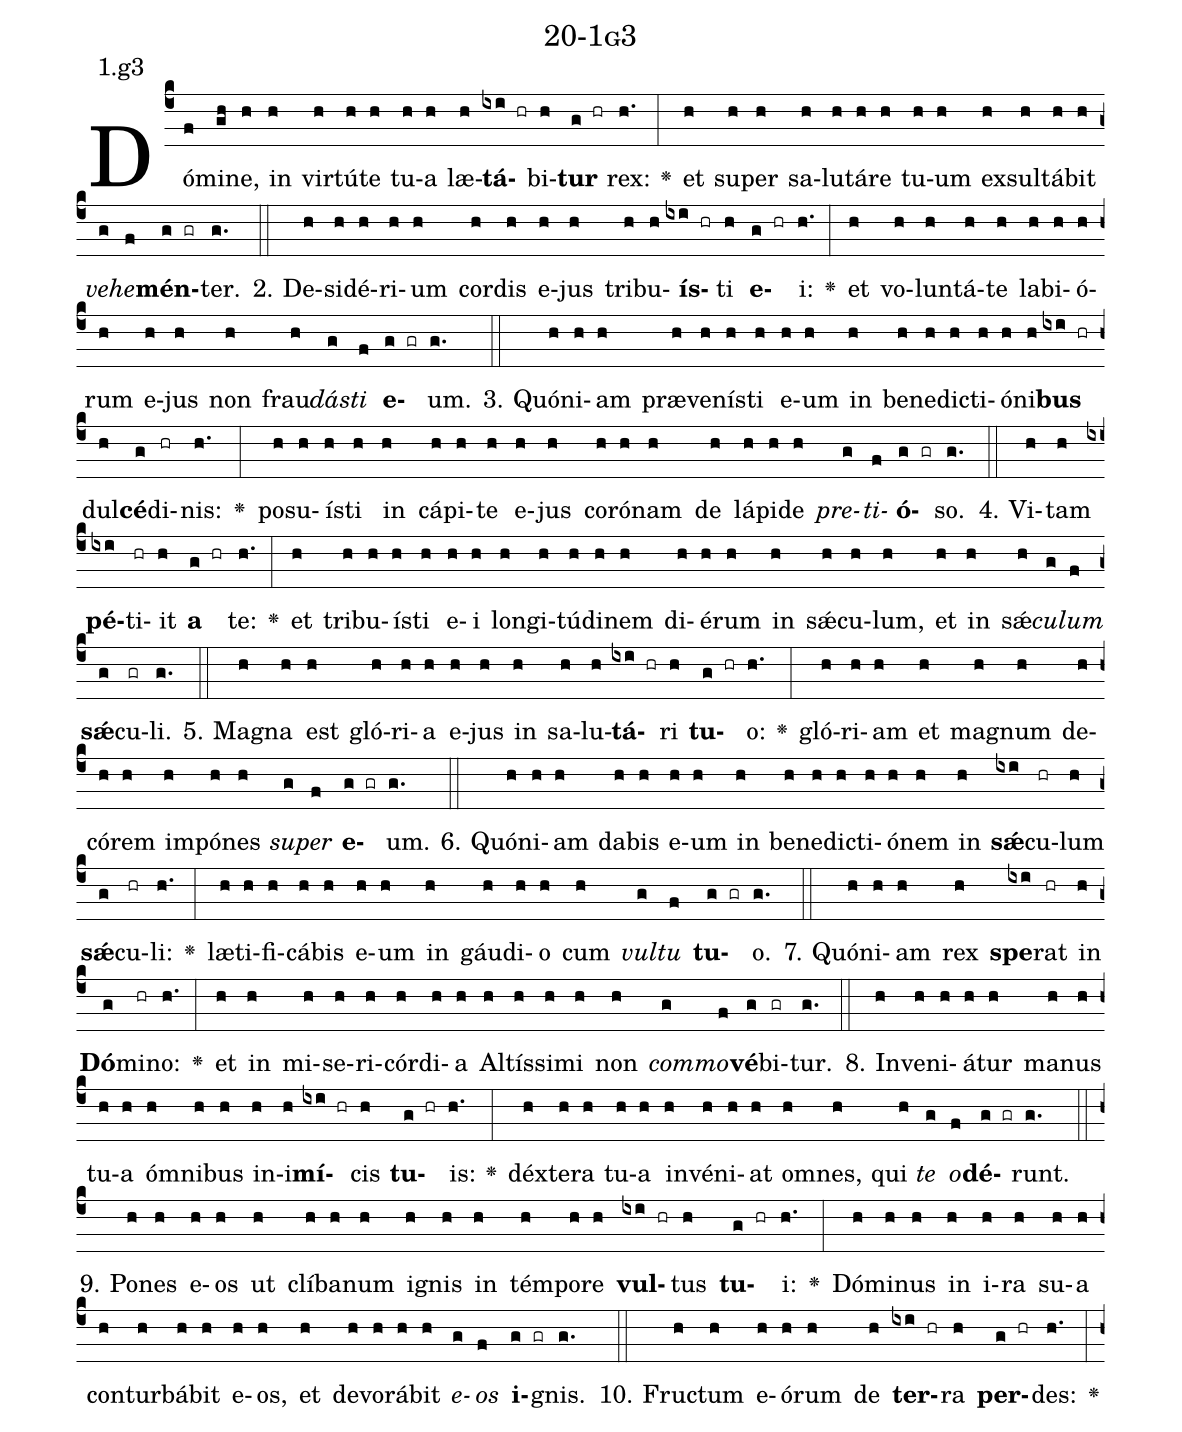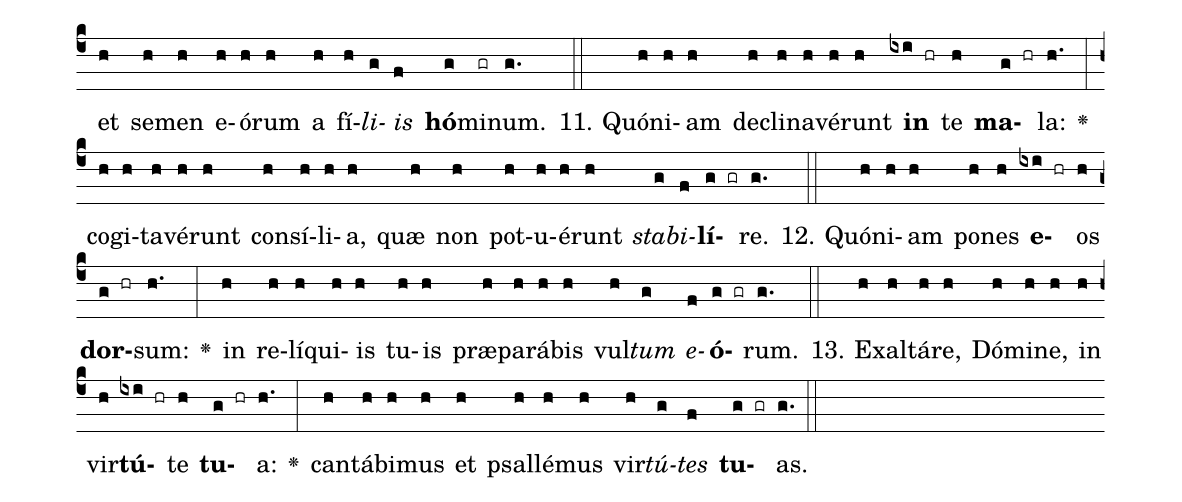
name: 20-1g3;
annotation: 1.g3;
%%
(c4)Dó(f)mi(gh)ne,(h) in(h) vir(h)tú(h)te(h) tu(h)a(h) læ(h)<b>tá</b>(ixi hr)bi(h)<b>tur</b>(g hr) rex:(h.) <v>\greheightstar</v>(:) et(h) su(h)per(h) sa(h)lu(h)tá(h)re(h) tu(h)um(h) ex(h)sul(h)tá(h)bit(h) <i>ve</i>(g)<i>he</i>(f)<b>mén</b>(g gr)ter.(g.) (::)
2. De(h)si(h)dé(h)ri(h)um(h) cor(h)dis(h) e(h)jus(h) tri(h)bu(h)<b>ís</b>(ixi hr)ti(h) <b>e</b>(g hr)i:(h.) <v>\greheightstar</v>(:) et(h) vo(h)lun(h)tá(h)te(h) la(h)bi(h)ó(h)rum(h) e(h)jus(h) non(h) frau(h)<i>dás</i>(g)<i>ti</i>(f) <b>e</b>(g gr)um.(g.) (::)
3. Quón(h)i(h)am(h) præ(h)ve(h)nís(h)ti(h) e(h)um(h) in(h) be(h)ne(h)dic(h)ti(h)ó(h)ni(h)<b>bus</b>(ixi hr) dul(h)<b>cé</b>(g)di(hr)nis:(h.) <v>\greheightstar</v>(:) po(h)su(h)ís(h)ti(h) in(h) cá(h)pi(h)te(h) e(h)jus(h) co(h)ró(h)nam(h) de(h) lá(h)pi(h)de(h) <i>pre</i>(g)<i>ti</i>(f)<b>ó</b>(g gr)so.(g.) (::)
4. Vi(h)tam(h) <b>pé</b>(ixi)ti(hr)it(h) <b>a</b>(g hr) te:(h.) <v>\greheightstar</v>(:) et(h) tri(h)bu(h)ís(h)ti(h) e(h)i(h) lon(h)gi(h)tú(h)di(h)nem(h) di(h)é(h)rum(h) in(h) sǽ(h)cu(h)lum,(h) et(h) in(h) sǽ(h)<i>cu</i>(g)<i>lum</i>(f) <b>sǽ</b>(g)cu(gr)li.(g.) (::)
5. Ma(h)gna(h) est(h) gló(h)ri(h)a(h) e(h)jus(h) in(h) sa(h)lu(h)<b>tá</b>(ixi hr)ri(h) <b>tu</b>(g hr)o:(h.) <v>\greheightstar</v>(:) gló(h)ri(h)am(h) et(h) ma(h)gnum(h) de(h)có(h)rem(h) im(h)pó(h)nes(h) <i>su</i>(g)<i>per</i>(f) <b>e</b>(g gr)um.(g.) (::)
6. Quón(h)i(h)am(h) da(h)bis(h) e(h)um(h) in(h) be(h)ne(h)dic(h)ti(h)ó(h)nem(h) in(h) <b>sǽ</b>(ixi)cu(hr)lum(h) <b>sǽ</b>(g)cu(hr)li:(h.) <v>\greheightstar</v>(:) læ(h)ti(h)fi(h)cá(h)bis(h) e(h)um(h) in(h) gáu(h)di(h)o(h) cum(h) <i>vul</i>(g)<i>tu</i>(f) <b>tu</b>(g gr)o.(g.) (::)
7. Quón(h)i(h)am(h) rex(h) <b>spe</b>(ixi)rat(hr) in(h) <b>Dó</b>(g)mi(hr)no:(h.) <v>\greheightstar</v>(:) et(h) in(h) mi(h)se(h)ri(h)cór(h)di(h)a(h) Al(h)tís(h)si(h)mi(h) non(h) <i>com</i>(g)<i>mo</i>(f)<b>vé</b>(g)bi(gr)tur.(g.) (::)
8. In(h)ve(h)ni(h)á(h)tur(h) ma(h)nus(h) tu(h)a(h) óm(h)ni(h)bus(h) in(h)i(h)<b>mí</b>(ixi hr)cis(h) <b>tu</b>(g hr)is:(h.) <v>\greheightstar</v>(:) déx(h)te(h)ra(h) tu(h)a(h) in(h)vé(h)ni(h)at(h) om(h)nes,(h) qui(h) <i>te</i>(g) <i>o</i>(f)<b>dé</b>(g gr)runt.(g.) (::)
9. Po(h)nes(h) e(h)os(h) ut(h) clí(h)ba(h)num(h) i(h)gnis(h) in(h) tém(h)po(h)re(h) <b>vul</b>(ixi hr)tus(h) <b>tu</b>(g hr)i:(h.) <v>\greheightstar</v>(:) Dó(h)mi(h)nus(h) in(h) i(h)ra(h) su(h)a(h) con(h)tur(h)bá(h)bit(h) e(h)os,(h) et(h) de(h)vo(h)rá(h)bit(h) <i>e</i>(g)<i>os</i>(f) <b>i</b>(g gr)gnis.(g.) (::)
10. Fruc(h)tum(h) e(h)ó(h)rum(h) de(h) <b>ter</b>(ixi hr)ra(h) <b>per</b>(g hr)des:(h.) <v>\greheightstar</v>(:) et(h) se(h)men(h) e(h)ó(h)rum(h) a(h) fí(h)<i>li</i>(g)<i>is</i>(f) <b>hó</b>(g)mi(gr)num.(g.) (::)
11. Quón(h)i(h)am(h) de(h)cli(h)na(h)vé(h)runt(h) <b>in</b>(ixi hr) te(h) <b>ma</b>(g hr)la:(h.) <v>\greheightstar</v>(:) co(h)gi(h)ta(h)vé(h)runt(h) con(h)sí(h)li(h)a,(h) quæ(h) non(h) pot(h)u(h)é(h)runt(h) <i>sta</i>(g)<i>bi</i>(f)<b>lí</b>(g gr)re.(g.) (::)
12. Quón(h)i(h)am(h) po(h)nes(h) <b>e</b>(ixi hr)os(h) <b>dor</b>(g hr)sum:(h.) <v>\greheightstar</v>(:) in(h) re(h)lí(h)qui(h)is(h) tu(h)is(h) præ(h)pa(h)rá(h)bis(h) vul(h)<i>tum</i>(g) <i>e</i>(f)<b>ó</b>(g gr)rum.(g.) (::)
13. Ex(h)al(h)tá(h)re,(h) Dó(h)mi(h)ne,(h) in(h) vir(h)<b>tú</b>(ixi hr)te(h) <b>tu</b>(g hr)a:(h.) <v>\greheightstar</v>(:) can(h)tá(h)bi(h)mus(h) et(h) psal(h)lé(h)mus(h) vir(h)<i>tú</i>(g)<i>tes</i>(f) <b>tu</b>(g gr)as.(g.) (::)
